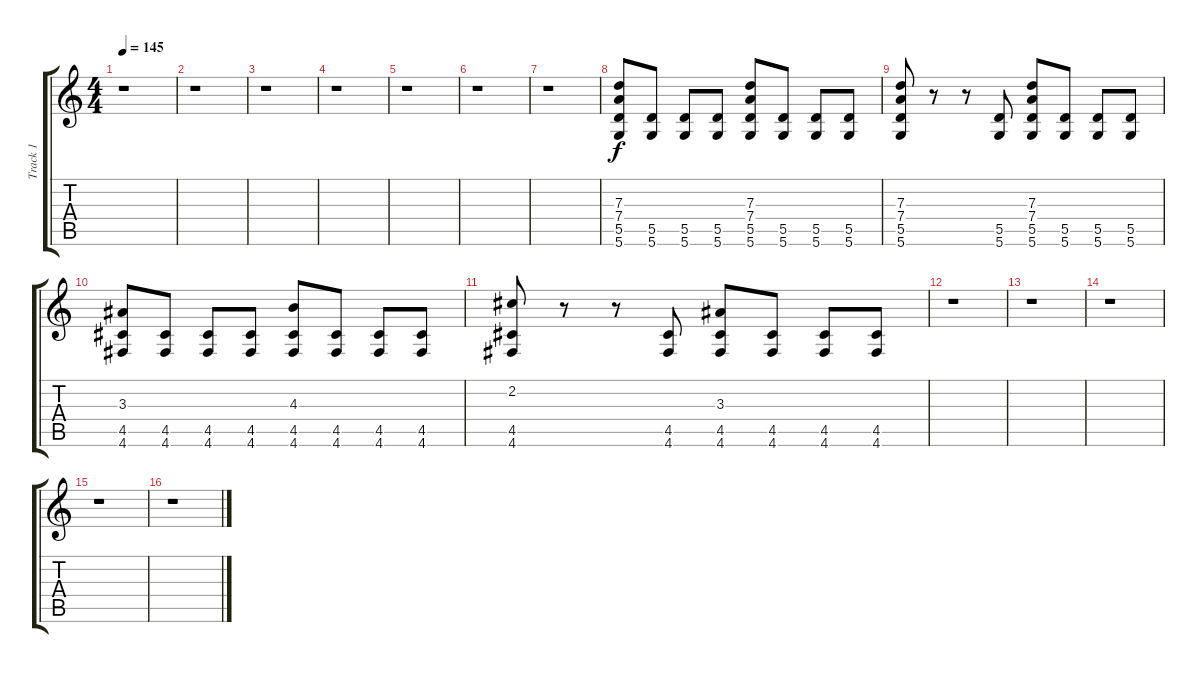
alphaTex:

\track ("Track 1" "Track 1") {instrument acousticguitarsteel}
\staff {score tabs}
\tuning (E4 B3 G3 D3 A2 D2) {hide}
\ts (4 4)
\tempo 145
\clef g2
\ks c
r.1{dy f} |
r.1 |
r.1 |
r.1 |
r.1 |
r.1 |
r.1 |
(7.3 7.4 5.5 5.6).8 (5.5 5.6).8 (5.5 5.6).8 (5.5 5.6).8 (7.3 7.4 5.5 5.6).8 (5.5 5.6).8 (5.5 5.6).8 (5.5 5.6).8 |
(7.3 7.4 5.5 5.6).8 r.8 r.8 (5.5 5.6).8 (7.3 7.4 5.5 5.6).8 (5.5 5.6).8 (5.5 5.6).8 (5.5 5.6).8 |
(3.3 4.5 4.6).8 (4.5 4.6).8 (4.5 4.6).8 (4.5 4.6).8 (4.3 4.5 4.6).8 (4.5 4.6).8 (4.5 4.6).8 (4.5 4.6).8 |
(2.2 4.5 4.6).8 r.8 r.8 (4.5 4.6).8 (3.3 4.5 4.6).8 (4.5 4.6).8 (4.5 4.6).8 (4.5 4.6).8 |
r.1 |
r.1 |
r.1 |
r.1 |
r.1
